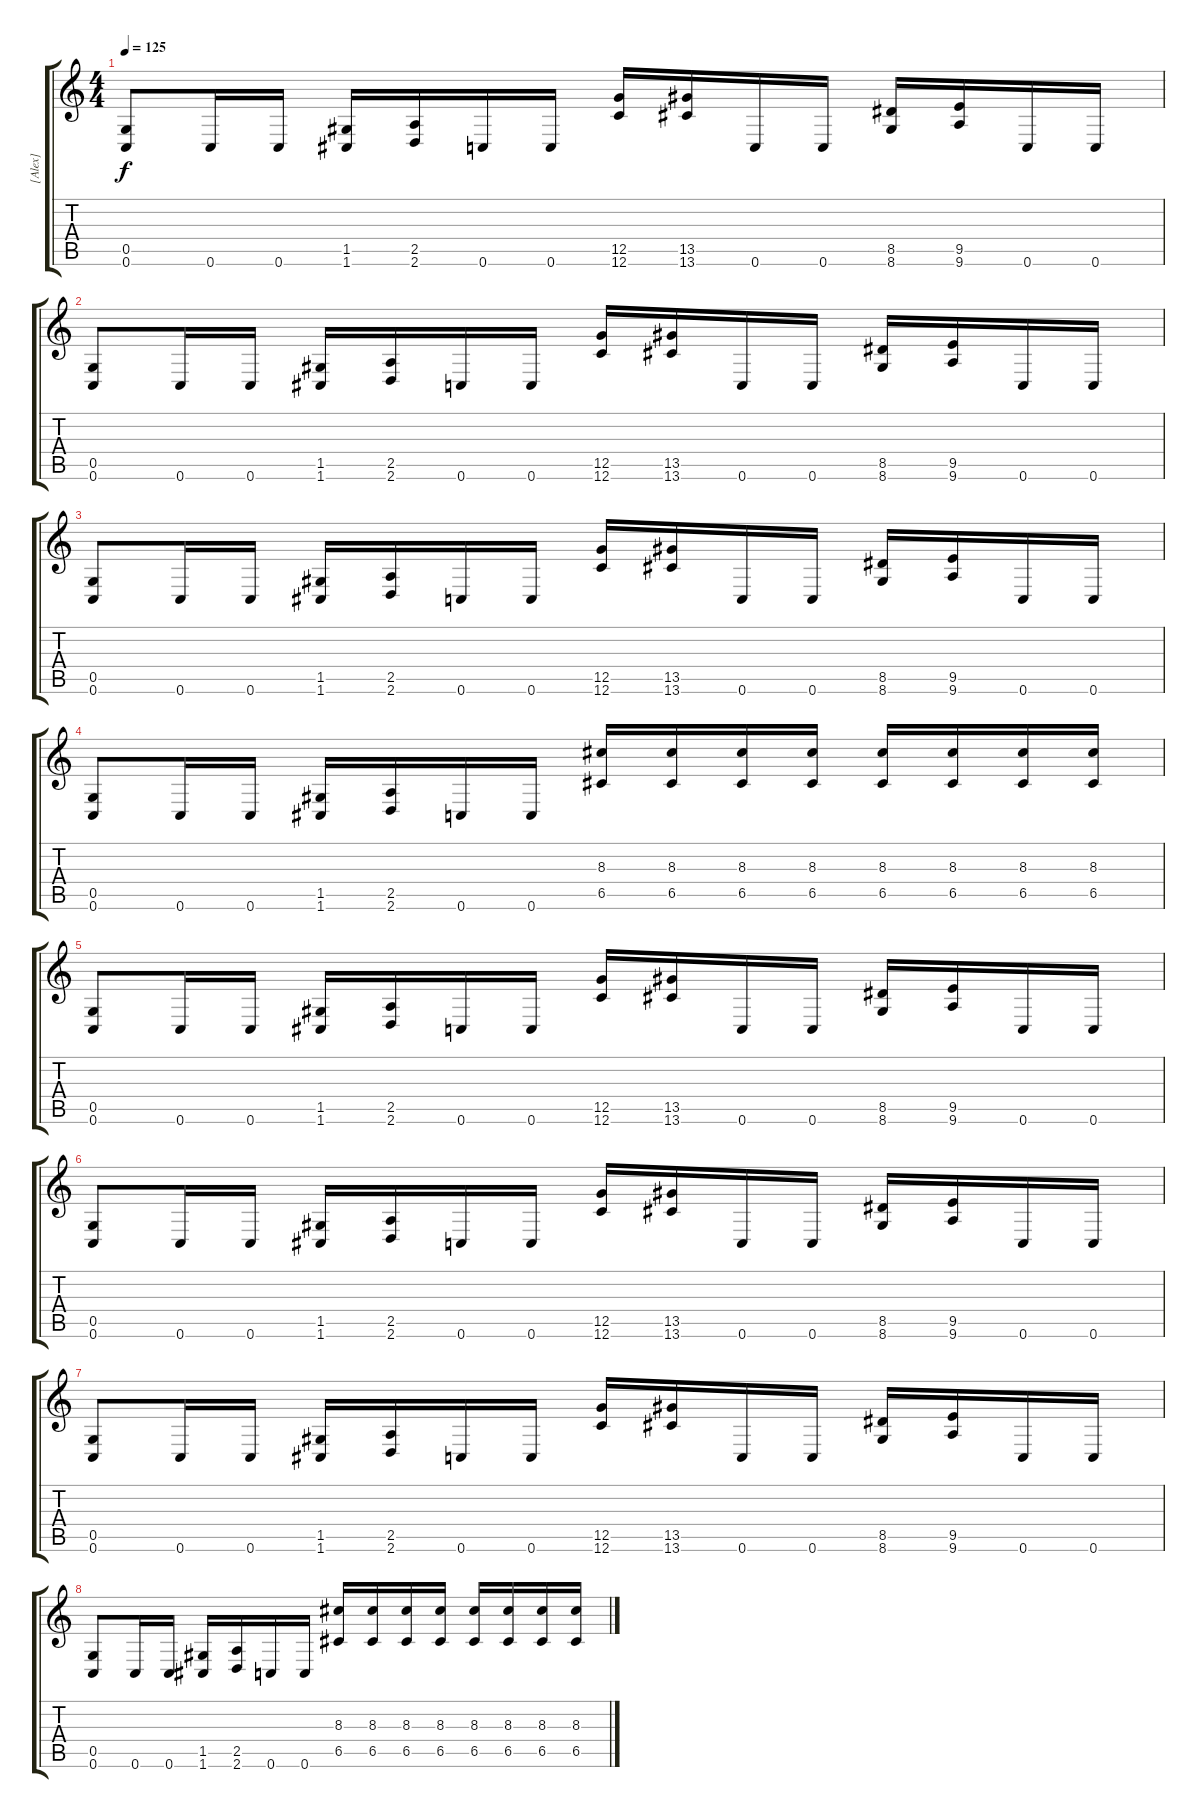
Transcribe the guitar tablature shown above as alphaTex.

\track ("[Alex]" "[Alex]") {instrument overdrivenguitar}
\staff {score tabs}
\tuning (D4 A3 F3 C3 G2 C2) {hide}
\ts (4 4)
\tempo 125
\clef g2
\ks c
(0.5 0.6).8{dy f instrument overdrivenguitar} 0.6.16 0.6.16 (1.5 1.6).16 (2.5 2.6).16 0.6.16 0.6.16 (12.5 12.6).16 (13.5 13.6).16 0.6.16 0.6.16 (8.5 8.6).16 (9.5 9.6).16 0.6.16 0.6.16 |
(0.5 0.6).8 0.6.16 0.6.16 (1.5 1.6).16 (2.5 2.6).16 0.6.16 0.6.16 (12.5 12.6).16 (13.5 13.6).16 0.6.16 0.6.16 (8.5 8.6).16 (9.5 9.6).16 0.6.16 0.6.16 |
(0.5 0.6).8 0.6.16 0.6.16 (1.5 1.6).16 (2.5 2.6).16 0.6.16 0.6.16 (12.5 12.6).16 (13.5 13.6).16 0.6.16 0.6.16 (8.5 8.6).16 (9.5 9.6).16 0.6.16 0.6.16 |
(0.5 0.6).8 0.6.16 0.6.16 (1.5 1.6).16 (2.5 2.6).16 0.6.16 0.6.16 (8.3 6.5).16 (8.3 6.5).16 (8.3 6.5).16 (8.3 6.5).16 (8.3 6.5).16 (8.3 6.5).16 (8.3 6.5).16 (8.3 6.5).16 |
(0.5 0.6).8 0.6.16 0.6.16 (1.5 1.6).16 (2.5 2.6).16 0.6.16 0.6.16 (12.5 12.6).16 (13.5 13.6).16 0.6.16 0.6.16 (8.5 8.6).16 (9.5 9.6).16 0.6.16 0.6.16 |
(0.5 0.6).8 0.6.16 0.6.16 (1.5 1.6).16 (2.5 2.6).16 0.6.16 0.6.16 (12.5 12.6).16 (13.5 13.6).16 0.6.16 0.6.16 (8.5 8.6).16 (9.5 9.6).16 0.6.16 0.6.16 |
(0.5 0.6).8 0.6.16 0.6.16 (1.5 1.6).16 (2.5 2.6).16 0.6.16 0.6.16 (12.5 12.6).16 (13.5 13.6).16 0.6.16 0.6.16 (8.5 8.6).16 (9.5 9.6).16 0.6.16 0.6.16 |
(0.5 0.6).8 0.6.16 0.6.16 (1.5 1.6).16 (2.5 2.6).16 0.6.16 0.6.16 (8.3 6.5).16 (8.3 6.5).16 (8.3 6.5).16 (8.3 6.5).16 (8.3 6.5).16 (8.3 6.5).16 (8.3 6.5).16 (8.3 6.5).16
